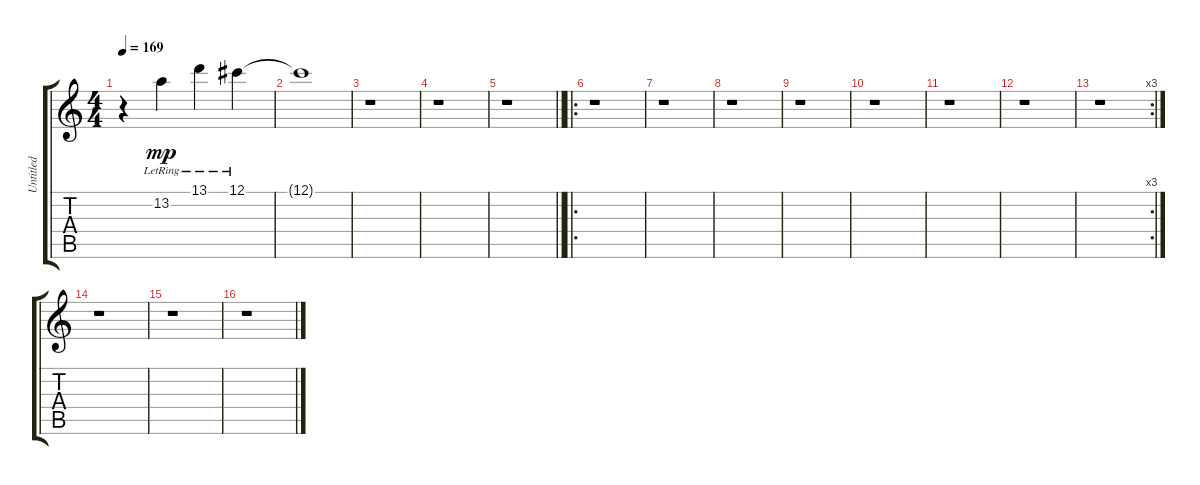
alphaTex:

\track ("Untitled" "Untitled") {instrument distortionguitar}
\staff {score tabs}
\tuning (Db4 Ab3 E3 B2 Gb2 B1) {hide}
\ts (4 4)
\tempo 169
\clef g2
\ks c
r.4{dy mp} 13.2{lr}.4 13.1{lr}.4 12.1{lr}.4 |
12.1{t}.1 |
r.1 |
r.1 |
\barLineRight lightlight
r.1 |
\ro
r.1 |
r.1 |
r.1 |
r.1 |
r.1 |
r.1 |
r.1 |
\rc 3
r.1 |
r.1 |
r.1 |
r.1
